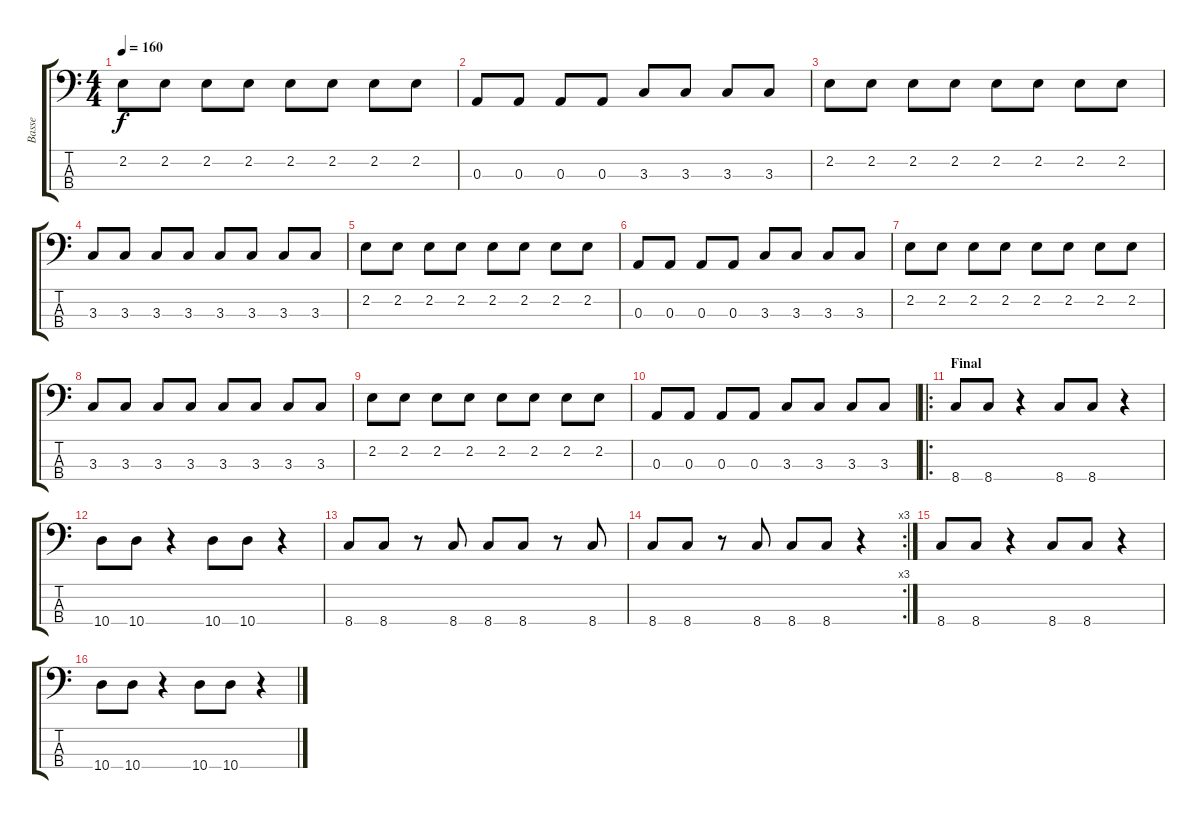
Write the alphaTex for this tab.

\track ("Basse" "Basse") {instrument electricbassfinger}
\staff {score tabs}
\tuning (G2 D2 A1 E1) {hide}
\ts (4 4)
\tempo 160
\clef f4
\ks c
2.2.8{dy f} 2.2.8 2.2.8 2.2.8 2.2.8 2.2.8 2.2.8 2.2.8 |
0.3.8 0.3.8 0.3.8 0.3.8 3.3.8 3.3.8 3.3.8 3.3.8 |
2.2.8 2.2.8 2.2.8 2.2.8 2.2.8 2.2.8 2.2.8 2.2.8 |
3.3.8 3.3.8 3.3.8 3.3.8 3.3.8 3.3.8 3.3.8 3.3.8 |
2.2.8 2.2.8 2.2.8 2.2.8 2.2.8 2.2.8 2.2.8 2.2.8 |
0.3.8 0.3.8 0.3.8 0.3.8 3.3.8 3.3.8 3.3.8 3.3.8 |
2.2.8 2.2.8 2.2.8 2.2.8 2.2.8 2.2.8 2.2.8 2.2.8 |
3.3.8 3.3.8 3.3.8 3.3.8 3.3.8 3.3.8 3.3.8 3.3.8 |
2.2.8 2.2.8 2.2.8 2.2.8 2.2.8 2.2.8 2.2.8 2.2.8 |
0.3.8 0.3.8 0.3.8 0.3.8 3.3.8 3.3.8 3.3.8 3.3.8 |
\ro
\section ("" "Final")
8.4.8 8.4.8 r.4 8.4.8 8.4.8 r.4 |
10.4.8 10.4.8 r.4 10.4.8 10.4.8 r.4 |
8.4.8 8.4.8 r.8 8.4.8 8.4.8 8.4.8 r.8 8.4.8 |
\rc 3
8.4.8 8.4.8 r.8 8.4.8 8.4.8 8.4.8 r.4 |
8.4.8 8.4.8 r.4 8.4.8 8.4.8 r.4 |
10.4.8 10.4.8 r.4 10.4.8 10.4.8 r.4
